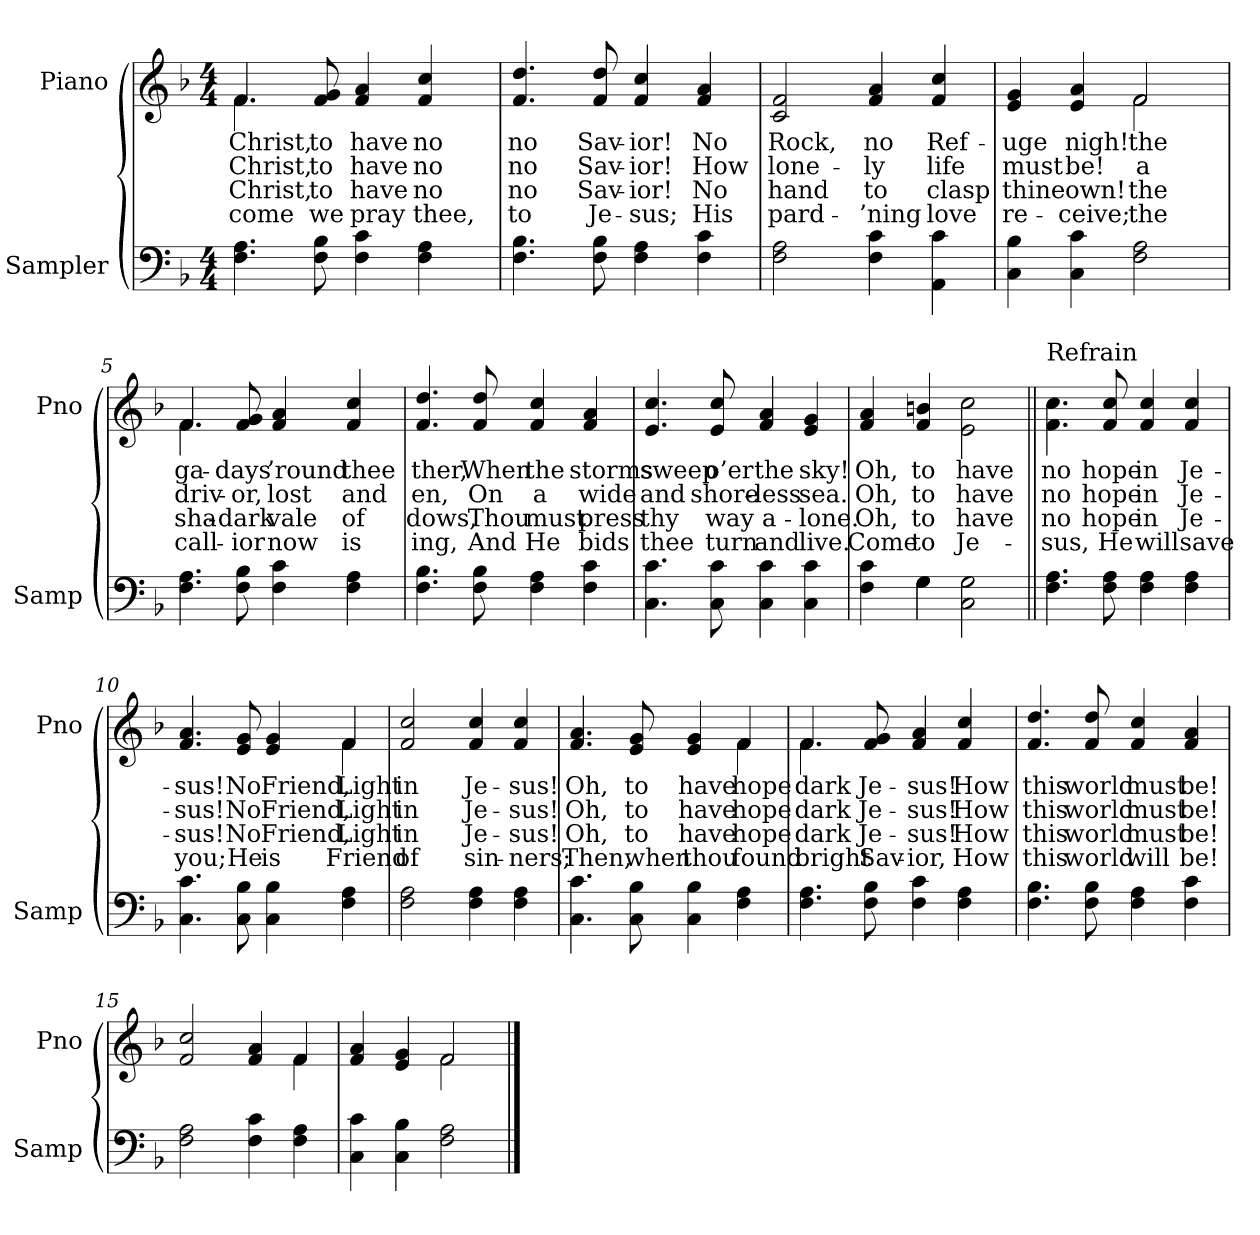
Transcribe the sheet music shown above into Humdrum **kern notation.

**kern	**kern	**text	**text	**text	**text
*part2	*part1	*part1	*part1	*part1	*part1
*staff2	*staff1	*staff1	*staff1	*staff1	*staff1
*I"Sampler	*I"Piano	*	*	*	*
*I'Samp	*I'Pno	*	*	*	*
*clefF4	*clefG2	*	*	*	*
*k[b-]	*k[b-]	*	*	*	*
*F:	*F:	*	*	*	*
*M4/4	*M4/4	*	*	*	*
=1	=1	=1	=1	=1	=1
*	*^	*	*	*	*
4.F 4.A	4.f/	4.f	Christ,	Christ,	Christ,	come
8F 8B-	8f 8g	2ryy	to	to	to	we
4F 4c	4f 4a	.	have	have	have	pray
4F 4A	4f 4cc	.	no	no	no	thee,
.	.	8ryy	.	.	.	.
*	*v	*v	*	*	*	*
=2	=2	=2	=2	=2	=2
4.F 4.B-	4.f 4.dd	no	no	no	to
8F 8B-	8f 8dd	Sav-	Sav-	Sav-	Je-
4F 4A	4f 4cc	-ior!	-ior!	-ior!	-sus;
4F 4c	4f 4a	No	How	No	His
=3	=3	=3	=3	=3	=3
2F 2A	2c 2f	Rock,	lone-	hand	pard-
4F 4c	4f 4a	no	-ly	to	-’ning
4AA 4c	4f 4cc	Ref-	life	clasp	love
=4	=4	=4	=4	=4	=4
*	*^	*	*	*	*
4C 4B-	4e 4g	2ryy	-uge	must	thine	re-
4C 4c	4e 4a	.	nigh!	be!	own!	-ceive;
2F 2A	2f/	2f	the	a	the	the
=5	=5	=5	=5	=5	=5	=5
4.F 4.A	4.f/	4.f	ga-	driv-	sha-	call-
8F 8B-	8f 8g	2ryy	days	-or,	dark	-ior
4F 4c	4f 4a	.	’round	lost	vale	now
4F 4A	4f 4cc	.	thee	and	of	is
.	.	8ryy	.	.	.	.
*	*v	*v	*	*	*	*
=6	=6	=6	=6	=6	=6
4.F 4.B-	4.f 4.dd	-ther,	-en,	-dows,	-ing,
8F 8B-	8f 8dd	When	On	Thou	And
4F 4A	4f 4cc	the	a	must	He
4F 4c	4f 4a	storms	wide	press	bids
=7	=7	=7	=7	=7	=7
4.C 4.c	4.e 4.cc	sweep	and	thy	thee
8C 8c	8e 8cc	o’er	shore-	way	turn
4C 4c	4f 4a	the	-less	a-	and
4C 4c	4e 4g	sky!	sea.	-lone.	live.
=8	=8	=8	=8	=8	=8
*^	*	*	*	*	*
4F 4c	4ryy	4f 4a	Oh,	Oh,	Oh,	Come
4G\	4G	4f 4bn	to	to	to	to
2C 2G	2ryy	2e\ 2cc\	have	have	have	Je-
=9||	=9||	=9||	=9||	=9||	=9||	=9||
!	!	!LO:TX:t=Refrain	!	!	!	!
*v	*v	*	*	*	*	*
4.F 4.A	4.f\ 4.cc\	no	no	no	-sus,
8F 8A	8f 8cc	hope	hope	hope	He
4F 4A	4f 4cc	in	in	in	will
4F 4A	4f 4cc	Je-	Je-	Je-	save
=10	=10	=10	=10	=10	=10
*	*^	*	*	*	*
4.C 4.c	4.f 4.a	2.ryy	-sus!	-sus!	-sus!	you;
8C 8B-	8e 8g	.	No	No	No	He
4C 4B-	4e 4g	.	Friend,	Friend,	Friend,	is
4F 4A	4f/	4f	Light	Light	Light	Friend
*	*v	*v	*	*	*	*
=11	=11	=11	=11	=11	=11
2F 2A	2f 2cc	in	in	in	of
4F 4A	4f 4cc	Je-	Je-	Je-	sin-
4F 4A	4f 4cc	-sus!	-sus!	-sus!	-ners;
=12	=12	=12	=12	=12	=12
*	*^	*	*	*	*
4.C 4.c	4.f 4.a	2.ryy	Oh,	Oh,	Oh,	Then,
8C 8B-	8e 8g	.	to	to	to	when
4C 4B-	4e 4g	.	have	have	have	thou
4F 4A	4f/	4f	hope	hope	hope	found
=13	=13	=13	=13	=13	=13	=13
4.F 4.A	4.f/	4.f	dark	dark	dark	bright
8F 8B-	8f 8g	2ryy	Je-	Je-	Je-	Sav-
4F 4c	4f 4a	.	-sus!	-sus!	-sus!	-ior,
4F 4A	4f 4cc	.	How	How	How	How
.	.	8ryy	.	.	.	.
*	*v	*v	*	*	*	*
=14	=14	=14	=14	=14	=14
4.F 4.B-	4.f 4.dd	this	this	this	this
8F 8B-	8f 8dd	world	world	world	world
4F 4A	4f 4cc	must	must	must	will
4F 4c	4f 4a	be!	be!	be!	be!
=15	=15	=15	=15	=15	=15
*	*^	*	*	*	*
2F 2A	2f 2cc	2.ryy	.	.	.	.
4F 4c	4f 4a	.	.	.	.	.
4F 4A	4f/	4f	.	.	.	.
=16	=16	=16	=16	=16	=16	=16
4C 4c	4f 4a	2ryy	.	.	.	.
4C 4B-	4e 4g	.	.	.	.	.
2F 2A	2f/	2f	.	.	.	.
*	*v	*v	*	*	*	*
==	==	==	==	==	==
*-	*-	*-	*-	*-	*-
